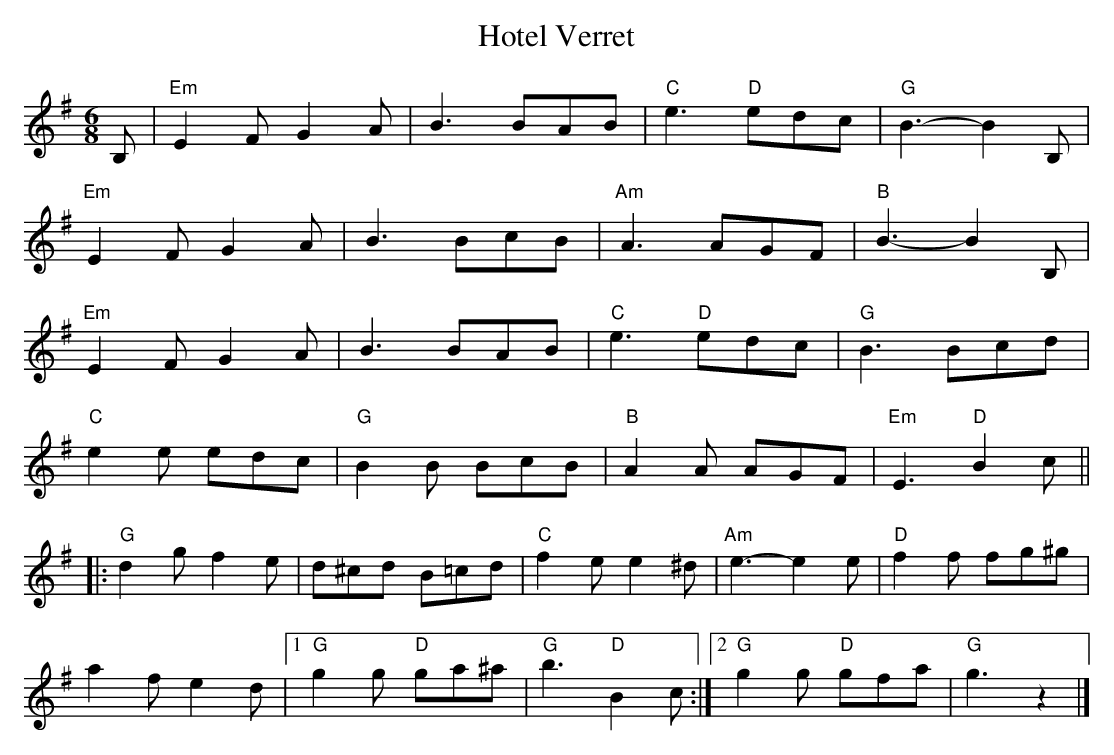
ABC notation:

X:1
T:Hotel Verret
M:6/8
L:1/8
K:Emin
B,|\
"Em"E2F G2A|B3 BAB|"C"e3 "D"edc|"G"B3- B2B,|
"Em"E2F G2A|B3 BcB|"Am"A3 AGF|"B"B3- B2B,|
"Em"E2F G2A|B3 BAB|"C"e3 "D"edc|"G"B3 Bcd|
"C"e2e edc|"G"B2B BcB|"B"A2A AGF|"Em"E3 "D"B2c||
|:"G"d2g f2e|d^cd B=cd|"C"f2e e2^d|"Am"e3- e2e|"D"f2f fg^g|
a2f e2d |1"G"g2g "D"ga^a|"G"b3 "D"B2c:|2"G"g2g "D"gfa|"G"g3 z2|]
